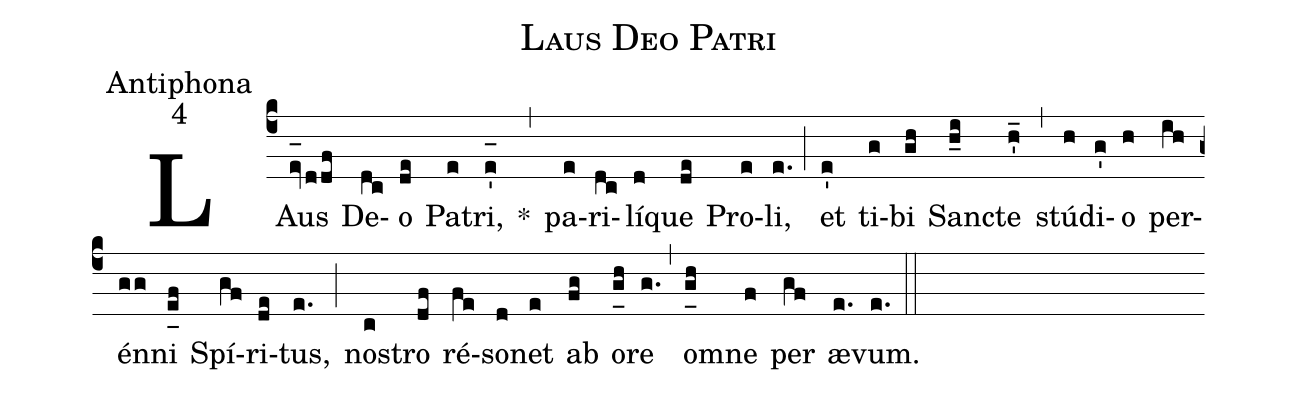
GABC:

name:Laus Deo Patri;
office-part:Antiphona;
mode:4;
%%
(c4) LAus(ev_[oh:h]ddf) De(dc)o(de) Pa(e)tri,(e'_[oh:h]) *(,) pa(e)ri(dc)lí(d)que(de) Pro(e)li,(e.) (;) et(e') ti(g)bi(gh) San(h_i)cte(h'_) (,) stú(h)di(g')o(h) per(ih)én(gg)ni(e_[uh:l]f) Spí(gf)ri(de)tus,(e.) (;) no(c)stro(df) ré(fe)so(d)net(e) ab(fg) o(g_[uh:l]h)re(g.) (,) o(g_[uh:l]h)mne(f) per(gf) æ(e.)vum.(e.) (::)

%<eu>E(h) u(g) o(h) u(ih) a(gf) e.</eu>(e.) (::)
